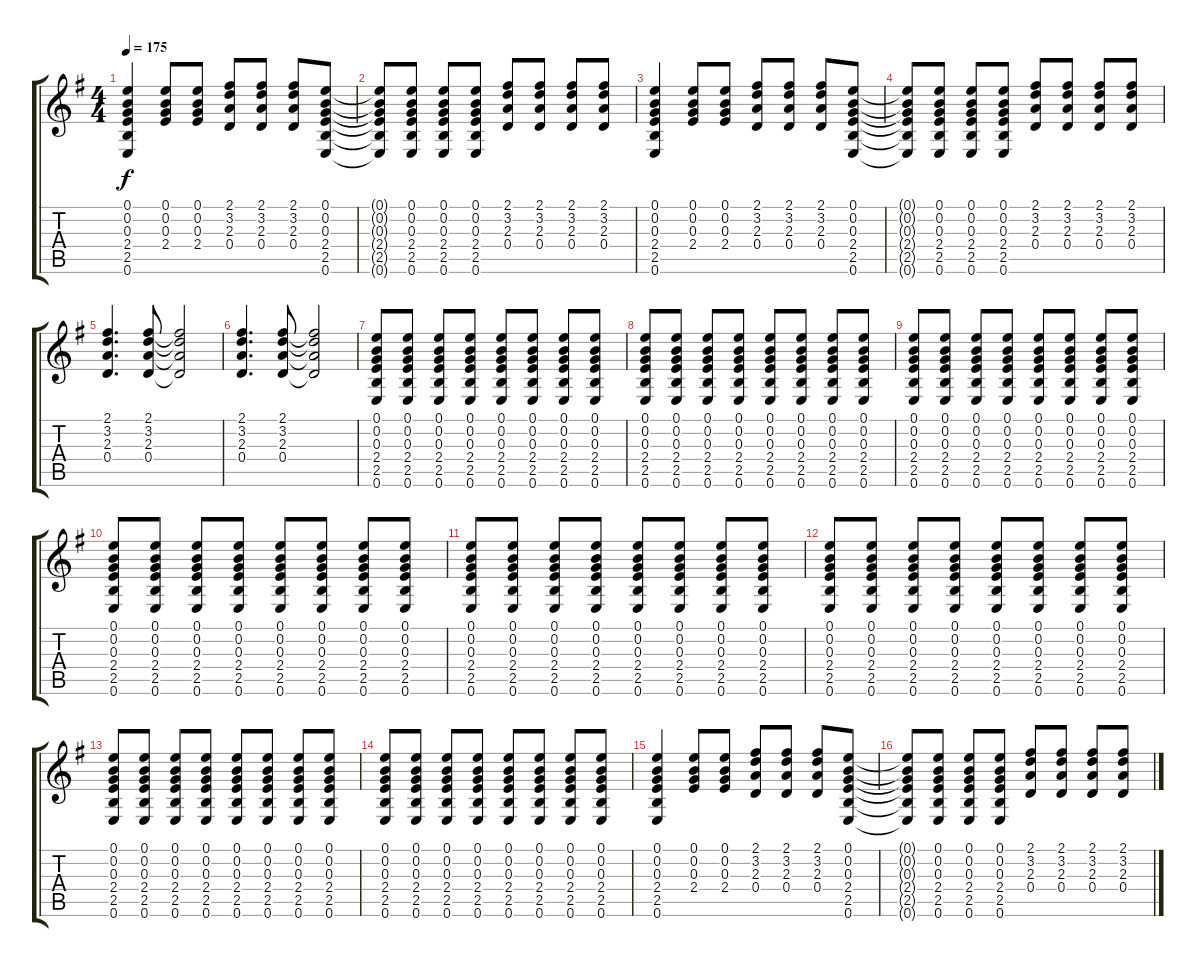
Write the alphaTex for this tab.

\track "" {instrument electricguitarmuted}
\staff {score tabs}
\tuning (E4 B3 G3 D3 A2 E2) {hide}
\ts (4 4)
\tempo 175
\clef g2
\ks g
(0.1 0.2 0.3 2.4 2.5 0.6).4{dy f} (0.1 0.2 0.3 2.4).8 (0.1 0.2 0.3 2.4).8 (2.1 3.2 2.3 0.4).8 (2.1 3.2 2.3 0.4).8 (2.1 3.2 2.3 0.4).8 (0.1 0.2 0.3 2.4 2.5 0.6).8 |
(0.1{t} 0.2{t} 0.3{t} 2.4{t} 2.5{t} 0.6{t}).8 (0.1 0.2 0.3 2.4 2.5 0.6).8 (0.1 0.2 0.3 2.4 2.5 0.6).8 (0.1 0.2 0.3 2.4 2.5 0.6).8 (2.1 3.2 2.3 0.4).8 (2.1 3.2 2.3 0.4).8 (2.1 3.2 2.3 0.4).8 (2.1 3.2 2.3 0.4).8 |
(0.1 0.2 0.3 2.4 2.5 0.6).4 (0.1 0.2 0.3 2.4).8 (0.1 0.2 0.3 2.4).8 (2.1 3.2 2.3 0.4).8 (2.1 3.2 2.3 0.4).8 (2.1 3.2 2.3 0.4).8 (0.1 0.2 0.3 2.4 2.5 0.6).8 |
(0.1{t} 0.2{t} 0.3{t} 2.4{t} 2.5{t} 0.6{t}).8 (0.1 0.2 0.3 2.4 2.5 0.6).8 (0.1 0.2 0.3 2.4 2.5 0.6).8 (0.1 0.2 0.3 2.4 2.5 0.6).8 (2.1 3.2 2.3 0.4).8 (2.1 3.2 2.3 0.4).8 (2.1 3.2 2.3 0.4).8 (2.1 3.2 2.3 0.4).8 |
(2.1 3.2 2.3 0.4).4{d} (2.1 3.2 2.3 0.4).8 (2.1{t} 3.2{t} 2.3{t} 0.4{t}).2 |
(2.1 3.2 2.3 0.4).4{d} (2.1 3.2 2.3 0.4).8 (2.1{t} 3.2{t} 2.3{t} 0.4{t}).2 |
(0.1 0.2 0.3 2.4 2.5 0.6).8 (0.1 0.2 0.3 2.4 2.5 0.6).8 (0.1 0.2 0.3 2.4 2.5 0.6).8 (0.1 0.2 0.3 2.4 2.5 0.6).8 (0.1 0.2 0.3 2.4 2.5 0.6).8 (0.1 0.2 0.3 2.4 2.5 0.6).8 (0.1 0.2 0.3 2.4 2.5 0.6).8 (0.1 0.2 0.3 2.4 2.5 0.6).8 |
(0.1 0.2 0.3 2.4 2.5 0.6).8 (0.1 0.2 0.3 2.4 2.5 0.6).8 (0.1 0.2 0.3 2.4 2.5 0.6).8 (0.1 0.2 0.3 2.4 2.5 0.6).8 (0.1 0.2 0.3 2.4 2.5 0.6).8 (0.1 0.2 0.3 2.4 2.5 0.6).8 (0.1 0.2 0.3 2.4 2.5 0.6).8 (0.1 0.2 0.3 2.4 2.5 0.6).8 |
(0.1 0.2 0.3 2.4 2.5 0.6).8 (0.1 0.2 0.3 2.4 2.5 0.6).8 (0.1 0.2 0.3 2.4 2.5 0.6).8 (0.1 0.2 0.3 2.4 2.5 0.6).8 (0.1 0.2 0.3 2.4 2.5 0.6).8 (0.1 0.2 0.3 2.4 2.5 0.6).8 (0.1 0.2 0.3 2.4 2.5 0.6).8 (0.1 0.2 0.3 2.4 2.5 0.6).8 |
(0.1 0.2 0.3 2.4 2.5 0.6).8 (0.1 0.2 0.3 2.4 2.5 0.6).8 (0.1 0.2 0.3 2.4 2.5 0.6).8 (0.1 0.2 0.3 2.4 2.5 0.6).8 (0.1 0.2 0.3 2.4 2.5 0.6).8 (0.1 0.2 0.3 2.4 2.5 0.6).8 (0.1 0.2 0.3 2.4 2.5 0.6).8 (0.1 0.2 0.3 2.4 2.5 0.6).8 |
(0.1 0.2 0.3 2.4 2.5 0.6).8 (0.1 0.2 0.3 2.4 2.5 0.6).8 (0.1 0.2 0.3 2.4 2.5 0.6).8 (0.1 0.2 0.3 2.4 2.5 0.6).8 (0.1 0.2 0.3 2.4 2.5 0.6).8 (0.1 0.2 0.3 2.4 2.5 0.6).8 (0.1 0.2 0.3 2.4 2.5 0.6).8 (0.1 0.2 0.3 2.4 2.5 0.6).8 |
(0.1 0.2 0.3 2.4 2.5 0.6).8 (0.1 0.2 0.3 2.4 2.5 0.6).8 (0.1 0.2 0.3 2.4 2.5 0.6).8 (0.1 0.2 0.3 2.4 2.5 0.6).8 (0.1 0.2 0.3 2.4 2.5 0.6).8 (0.1 0.2 0.3 2.4 2.5 0.6).8 (0.1 0.2 0.3 2.4 2.5 0.6).8 (0.1 0.2 0.3 2.4 2.5 0.6).8 |
(0.1 0.2 0.3 2.4 2.5 0.6).8 (0.1 0.2 0.3 2.4 2.5 0.6).8 (0.1 0.2 0.3 2.4 2.5 0.6).8 (0.1 0.2 0.3 2.4 2.5 0.6).8 (0.1 0.2 0.3 2.4 2.5 0.6).8 (0.1 0.2 0.3 2.4 2.5 0.6).8 (0.1 0.2 0.3 2.4 2.5 0.6).8 (0.1 0.2 0.3 2.4 2.5 0.6).8 |
(0.1 0.2 0.3 2.4 2.5 0.6).8 (0.1 0.2 0.3 2.4 2.5 0.6).8 (0.1 0.2 0.3 2.4 2.5 0.6).8 (0.1 0.2 0.3 2.4 2.5 0.6).8 (0.1 0.2 0.3 2.4 2.5 0.6).8 (0.1 0.2 0.3 2.4 2.5 0.6).8 (0.1 0.2 0.3 2.4 2.5 0.6).8 (0.1 0.2 0.3 2.4 2.5 0.6).8 |
(0.1 0.2 0.3 2.4 2.5 0.6).4 (0.1 0.2 0.3 2.4).8 (0.1 0.2 0.3 2.4).8 (2.1 3.2 2.3 0.4).8 (2.1 3.2 2.3 0.4).8 (2.1 3.2 2.3 0.4).8 (0.1 0.2 0.3 2.4 2.5 0.6).8 |
(0.1{t} 0.2{t} 0.3{t} 2.4{t} 2.5{t} 0.6{t}).8 (0.1 0.2 0.3 2.4 2.5 0.6).8 (0.1 0.2 0.3 2.4 2.5 0.6).8 (0.1 0.2 0.3 2.4 2.5 0.6).8 (2.1 3.2 2.3 0.4).8 (2.1 3.2 2.3 0.4).8 (2.1 3.2 2.3 0.4).8 (2.1 3.2 2.3 0.4).8
